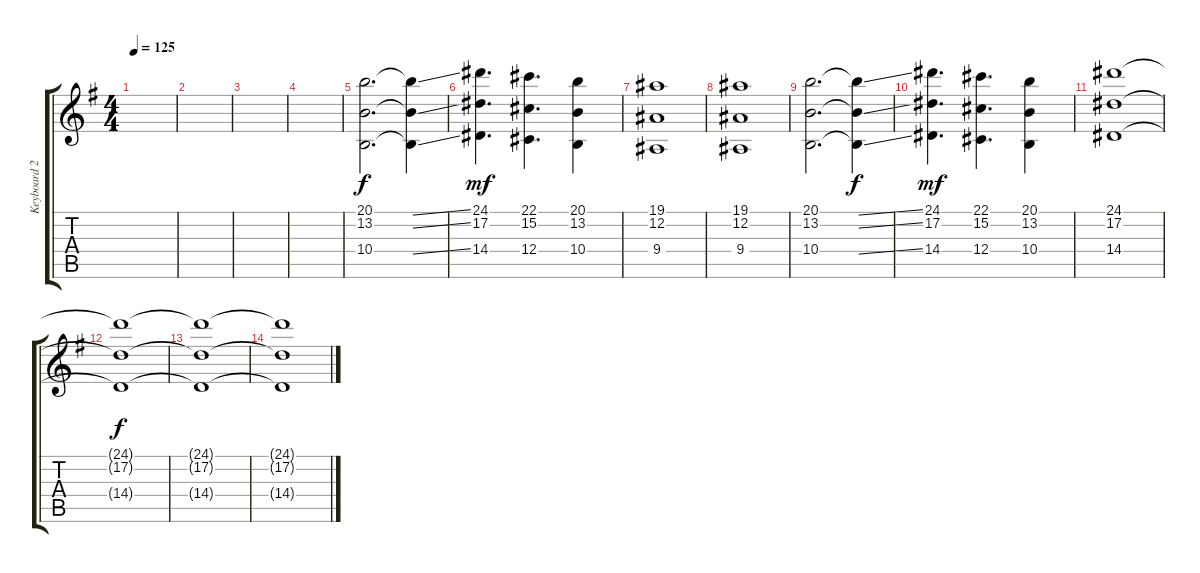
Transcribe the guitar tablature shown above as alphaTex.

\track ("Keyboard 2" "Keyboard 2") {instrument pad8sweep}
\staff {score tabs}
\tuning (Eb4 Bb3 Gb3 Db3 Ab2 Eb2) {hide}
\ts (4 4)
\tempo 125
\clef g2
\ks eminor
|
|
|
|
(20.1 13.2 10.4).2{d} (20.1{ss t} 13.2{ss t} 10.4{ss t}).4{dy f} |
(24.1 17.2 14.4).4{d dy mf} (22.1 15.2 12.4).4{d} (20.1 13.2 10.4).4 |
(19.1 12.2 9.4).1 |
(19.1 12.2 9.4).1 |
(20.1 13.2 10.4).2{d} (20.1{ss t} 13.2{ss t} 10.4{ss t}).4{dy f} |
(24.1 17.2 14.4).4{d dy mf} (22.1 15.2 12.4).4{d} (20.1 13.2 10.4).4 |
(24.1 17.2 14.4).1{volume 0} |
(24.1{t} 17.2{t} 14.4{t}).1{dy f} |
(24.1{t} 17.2{t} 14.4{t}).1 |
(24.1{t} 17.2{t} 14.4{t}).1
